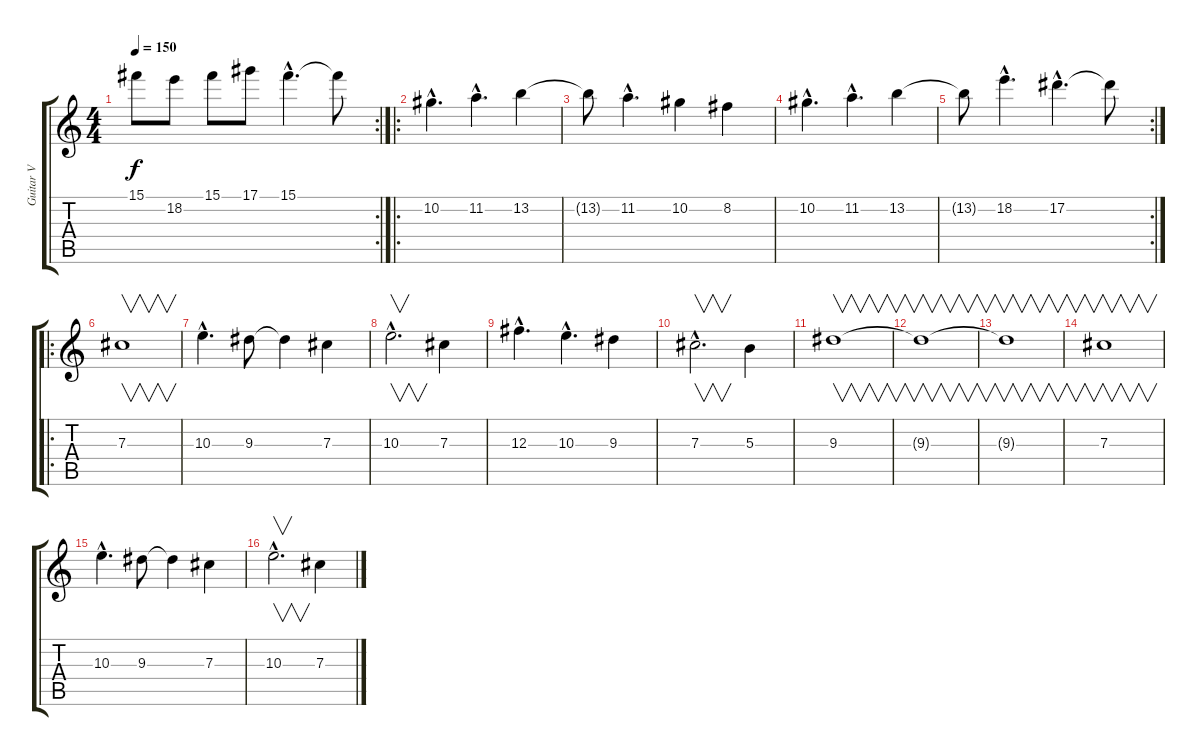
\track ("Guitar V" "Guitar V") {instrument distortionguitar}
\staff {score tabs}
\tuning (Eb4 Bb3 Gb3 Db3 Ab2 Eb2) {hide}
\rc 2
\ts (4 4)
\tempo 150
\clef g2
\ks c
15.1.8{dy f} 18.2.8 15.1.8 17.1.8 15.1{hac}.4{d} 15.1{t}.8 |
\ro
10.2{hac}.4{d} 11.2{hac}.4{d} 13.2.4 |
13.2{t}.8 11.2{hac}.4{d} 10.2.4 8.2.4 |
10.2{hac}.4{d} 11.2{hac}.4{d} 13.2.4 |
\rc 2
13.2{t}.8 18.2{hac}.4{d} 17.2{hac}.4{d} 17.2{t}.8 |
\ro
7.3.1{v} |
10.3{hac}.4{d} 9.3.8 9.3{t}.4 7.3.4 |
10.3{hac}.2{v d} 7.3.4 |
12.3{hac}.4{d} 10.3{hac}.4{d} 9.3.4 |
7.3{hac}.2{v d} 5.3.4 |
9.3.1{v} |
9.3{t}.1{v} |
9.3{t}.1{v} |
7.3.1{v} |
10.3{hac}.4{d} 9.3.8 9.3{t}.4 7.3.4 |
10.3{hac}.2{v d} 7.3.4
